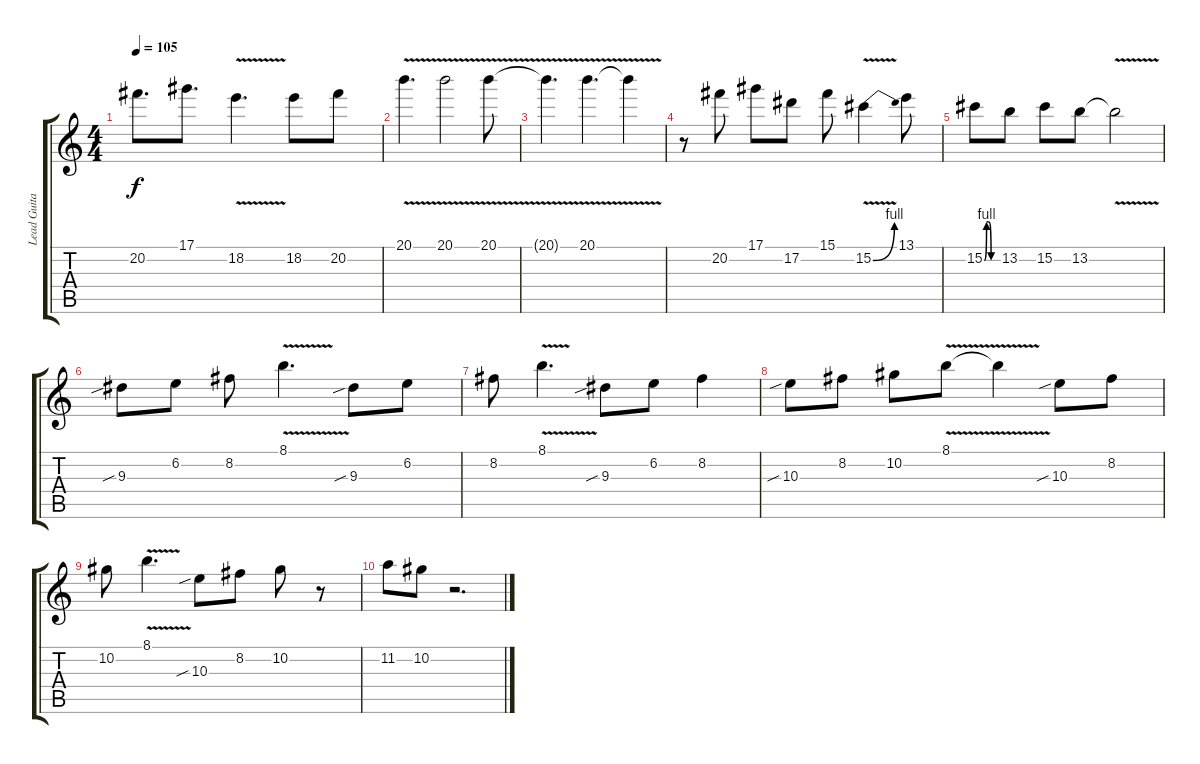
\track ("Lead Guitar" "Lead Guita") {instrument distortionguitar}
\staff {score tabs}
\tuning (Eb4 Bb3 Gb3 Db3 Ab2 Eb2) {hide}
\ts (4 4)
\tempo 105
\clef g2
\ks c
20.2.8{d dy f} 17.1.8{d} 18.2{v}.4{d} 18.2.8 20.2.8 |
20.1{v}.4{d} 20.1{v}.2 20.1{v}.8 |
20.1{v t}.4{d} 20.1{v}.4{d} 20.1{t}.4 |
r.8{volume 2} 20.2.8 17.1.8 17.2.8 15.1.8 15.2{be (bend 0 0 60 4) v}.4 13.1.8 |
15.2{be (custom 0 0 10 4 20 4 30 0 60 0)}.8 13.2.8 15.2.8 13.2.8 13.2{v t}.2 |
9.3{sib}.8{volume 0} 6.2.8 8.2.8 8.1{v}.4{d} 9.3{sib}.8 6.2.8 |
8.2.8 8.1{v}.4{d} 9.3{sib}.8 6.2.8 8.2.4 |
10.3{sib}.8 8.2.8 10.2.8 8.1{v}.8 8.1{t}.4 10.3{sib}.8 8.2.8 |
10.2.8 8.1{v}.4{d} 10.3{sib}.8 8.2.8 10.2.8 r.8 |
11.2.8 10.2.8 r.2{d}
